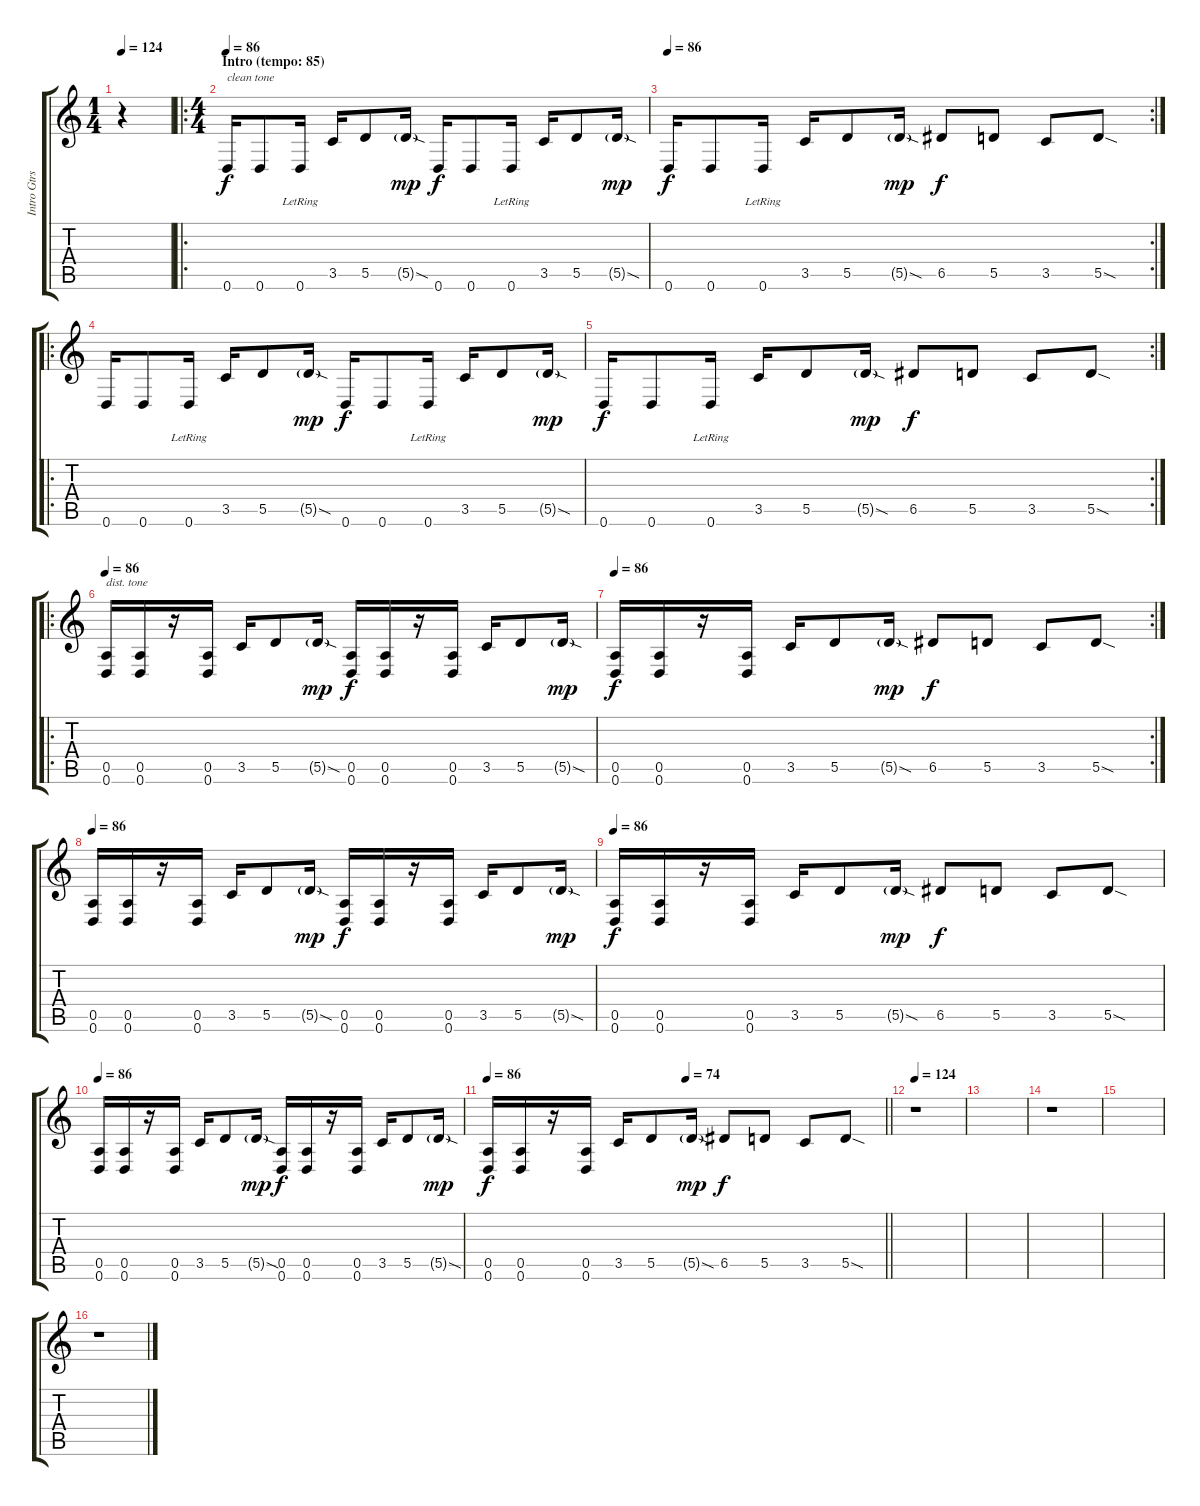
\track ("Intro Gtrs. 1 & 2" "Intro Gtrs") {instrument distortionguitar}
\staff {score tabs}
\tuning (E4 B3 G3 D3 A2 D2) {hide}
\ts (1 4)
\tempo 124
\tempo 86
\tempo 124
\clef g2
\ks c
r.4{dy f instrument distortionguitar} |
\ro
\ts (4 4)
\section ("" "Intro (tempo: 85)")
\tempo 86
0.6.16{txt "clean tone" volume 12 instrument acousticguitarsteel} 0.6.8 0.6{lr}.16 3.5.16 5.5.8 5.5{sod g}.16{dy mp} 0.6.16{dy f} 0.6.8 0.6{lr}.16 3.5.16 5.5.8 5.5{sod g}.16{dy mp} |
\rc 2
\tempo 86
0.6.16{dy f volume 12 instrument acousticguitarsteel} 0.6.8 0.6{lr}.16 3.5.16 5.5.8 5.5{sod g}.16{dy mp} 6.5.8{dy f} 5.5.8 3.5.8 5.5{sod}.8 |
\ro
0.6.16{volume 12 instrument acousticguitarsteel} 0.6.8 0.6{lr}.16 3.5.16 5.5.8 5.5{sod g}.16{dy mp} 0.6.16{dy f} 0.6.8 0.6{lr}.16 3.5.16 5.5.8 5.5{sod g}.16{dy mp} |
\rc 2
0.6.16{dy f volume 12 instrument acousticguitarsteel} 0.6.8 0.6{lr}.16 3.5.16 5.5.8 5.5{sod g}.16{dy mp} 6.5.8{dy f} 5.5.8 3.5.8 5.5{sod}.8 |
\ro
\tempo 86
(0.5 0.6).16{txt "dist. tone" volume 16 instrument distortionguitar} (0.5 0.6).16 r.16 (0.5 0.6).16 3.5.16 5.5.8 5.5{sod g}.16{dy mp} (0.5 0.6).16{dy f} (0.5 0.6).16 r.16 (0.5 0.6).16 3.5.16 5.5.8 5.5{sod g}.16{dy mp} |
\rc 2
\tempo 86
(0.5 0.6).16{dy f} (0.5 0.6).16 r.16 (0.5 0.6).16 3.5.16 5.5.8 5.5{sod g}.16{dy mp} 6.5.8{dy f} 5.5.8 3.5.8 5.5{sod}.8 |
\tempo 86
(0.5 0.6).16 (0.5 0.6).16 r.16 (0.5 0.6).16 3.5.16 5.5.8 5.5{sod g}.16{dy mp} (0.5 0.6).16{dy f} (0.5 0.6).16 r.16 (0.5 0.6).16 3.5.16 5.5.8 5.5{sod g}.16{dy mp} |
\tempo 86
(0.5 0.6).16{dy f} (0.5 0.6).16 r.16 (0.5 0.6).16 3.5.16 5.5.8 5.5{sod g}.16{dy mp} 6.5.8{dy f} 5.5.8 3.5.8 5.5{sod}.8 |
\tempo 86
(0.5 0.6).16 (0.5 0.6).16 r.16 (0.5 0.6).16 3.5.16 5.5.8 5.5{sod g}.16{dy mp} (0.5 0.6).16{dy f} (0.5 0.6).16 r.16 (0.5 0.6).16 3.5.16 5.5.8 5.5{sod g}.16{dy mp} |
\tempo 86
\tempo (74 0.5)
\barLineRight lightlight
(0.5 0.6).16{dy f} (0.5 0.6).16 r.16 (0.5 0.6).16 3.5.16 5.5.8 5.5{sod g}.16{dy mp} 6.5.8{dy f} 5.5.8 3.5.8 5.5{sod}.8 |
\tempo 124
r.1 |
|
r.1 |
|
r.1
